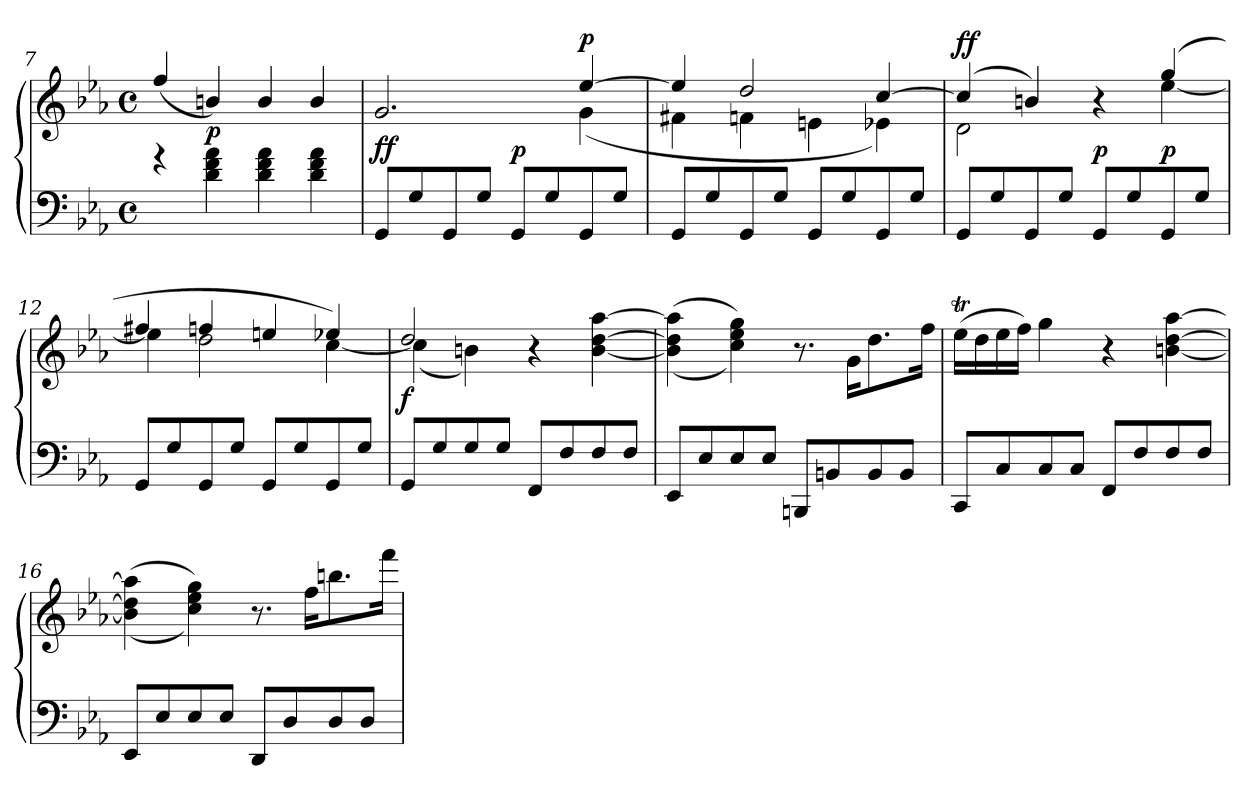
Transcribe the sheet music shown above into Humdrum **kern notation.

**kern	**kern	**dynam
*part1	*part1	*part1
*staff2	*staff1	*staff1/2
*clefF4	*clefG2	*
*k[b-e-a-]	*k[b-e-a-]	*
*c:	*c:	*
*M4/4	*M4/4	*
*met(c)	*met(c)	*
=7	=7	=7
4rf	(>4ff/	.
4a-\ 4f\ 4d\	4bn/)	p
4a-\ 4f\ 4d\	4b/	.
4a-\ 4f\ 4d\	4b/	.
=9	=9	=9
*	*^	*
8GGL	2.g	2ryy	f f
8G	.	.	.
8GG	.	.	.
8GJ	.	.	.
8GGL	.	4ryy	p
8G	.	.	.
!	!	!	!LO:DY:n=3:a
8GG	[4ee-	(4g	p
8GJ	.	.	.
=10	=10	=10	=10
8GGL	4ee-]	4f#X	.
8G	.	.	.
8GG	2dd	4fn	.
8GJ	.	.	.
8GGL	.	4en	.
8G	.	.	.
8GG	[4cc	4e-X)	.
8GJ	.	.	.
=11	=11	=11	=11
!	!	!	!LO:DY:n=1:a
8GGL	(4cc]	2d	f f
8G	.	.	.
8GG	4bn)	.	.
8GJ	.	.	.
8GGL	4r	4ryy	p
8G	.	.	.
8GG	(4gg	[4ee-	p
8GJ	.	.	.
=12	=12	=12	=12
8GGL	4ff#X	4ee-]	.
8G	.	.	.
8GG	4ffn	2dd	.
8GJ	.	.	.
8GGL	4een	.	.
8G	.	.	.
8GG	4ee-X)	[4cc	.
8GJ	.	.	.
=13	=13	=13	=13
8GG/L	2dd	(4cc]	f
8G/	.	.	.
8G/	.	4bn)	.
8G/J	.	.	.
8FF/L	4r	2ryy	.
8F/	.	.	.
8F/	[4aa-\ [4dd\ [4b\	.	.
8F/J	.	.	.
*	*v	*v	*
=14	=14	=14
8EE-L	(>(<4aa-] 4dd] 4b]	.
8E-	.	.
8E-	4gg 4ee- 4cc))	.
8E-J	.	.
8BBBnL	8.r	.
8BBn	.	.
.	16gKL	.
8BB	8.dd	.
8BBJ	.	.
.	16ffJk	.
=15	=15	=15
8CCL	(16ee-TLL	.
.	16dd	.
8C	16ee-	.
.	16ffJJ)	.
8C	4gg	.
8CJ	.	.
8FF/L	4r	.
8F/	.	.
8F/	[4aa- [4dd [4bn	.
8F/J	.	.
=16	=16	=16
8EE-L	(>(<4aa-] 4dd] 4b]	.
8E-	.	.
8E-	4gg 4ee- 4cc))	.
8E-J	.	.
8DDL	8.r	.
8D	.	.
.	16ffKL	.
8D	8.bbn	.
8DJ	.	.
.	16fffJk	.
=	=	=
*-	*-	*-
